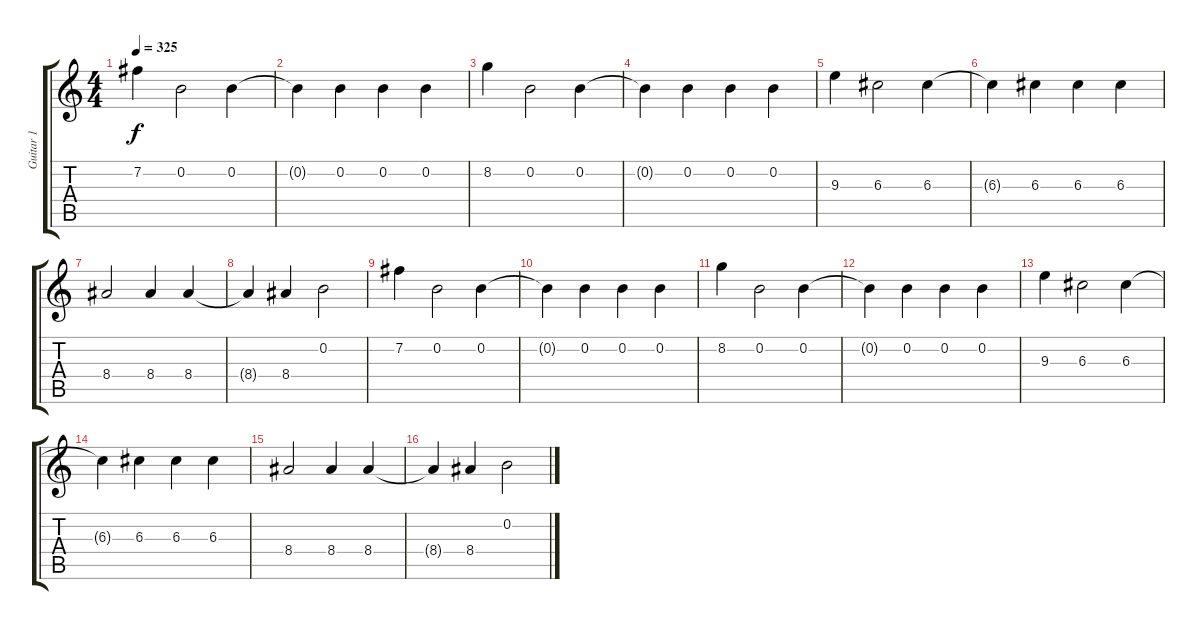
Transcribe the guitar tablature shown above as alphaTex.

\track ("Guitar 1" "Guitar 1") {instrument distortionguitar}
\staff {score tabs}
\tuning (E4 B3 G3 D3 A2 E2) {hide}
\ts (4 4)
\tempo 325
\clef g2
\ks c
7.2.4{dy f} 0.2.2 0.2.4 |
0.2{t}.4 0.2.4 0.2.4 0.2.4 |
8.2.4 0.2.2 0.2.4 |
0.2{t}.4 0.2.4 0.2.4 0.2.4 |
9.3.4 6.3.2 6.3.4 |
6.3{t}.4 6.3.4 6.3.4 6.3.4 |
8.4.2 8.4.4 8.4.4 |
8.4{t}.4 8.4.4 0.2.2 |
7.2.4 0.2.2 0.2.4 |
0.2{t}.4 0.2.4 0.2.4 0.2.4 |
8.2.4 0.2.2 0.2.4 |
0.2{t}.4 0.2.4 0.2.4 0.2.4 |
9.3.4 6.3.2 6.3.4 |
6.3{t}.4 6.3.4 6.3.4 6.3.4 |
8.4.2 8.4.4 8.4.4 |
8.4{t}.4 8.4.4 0.2.2
